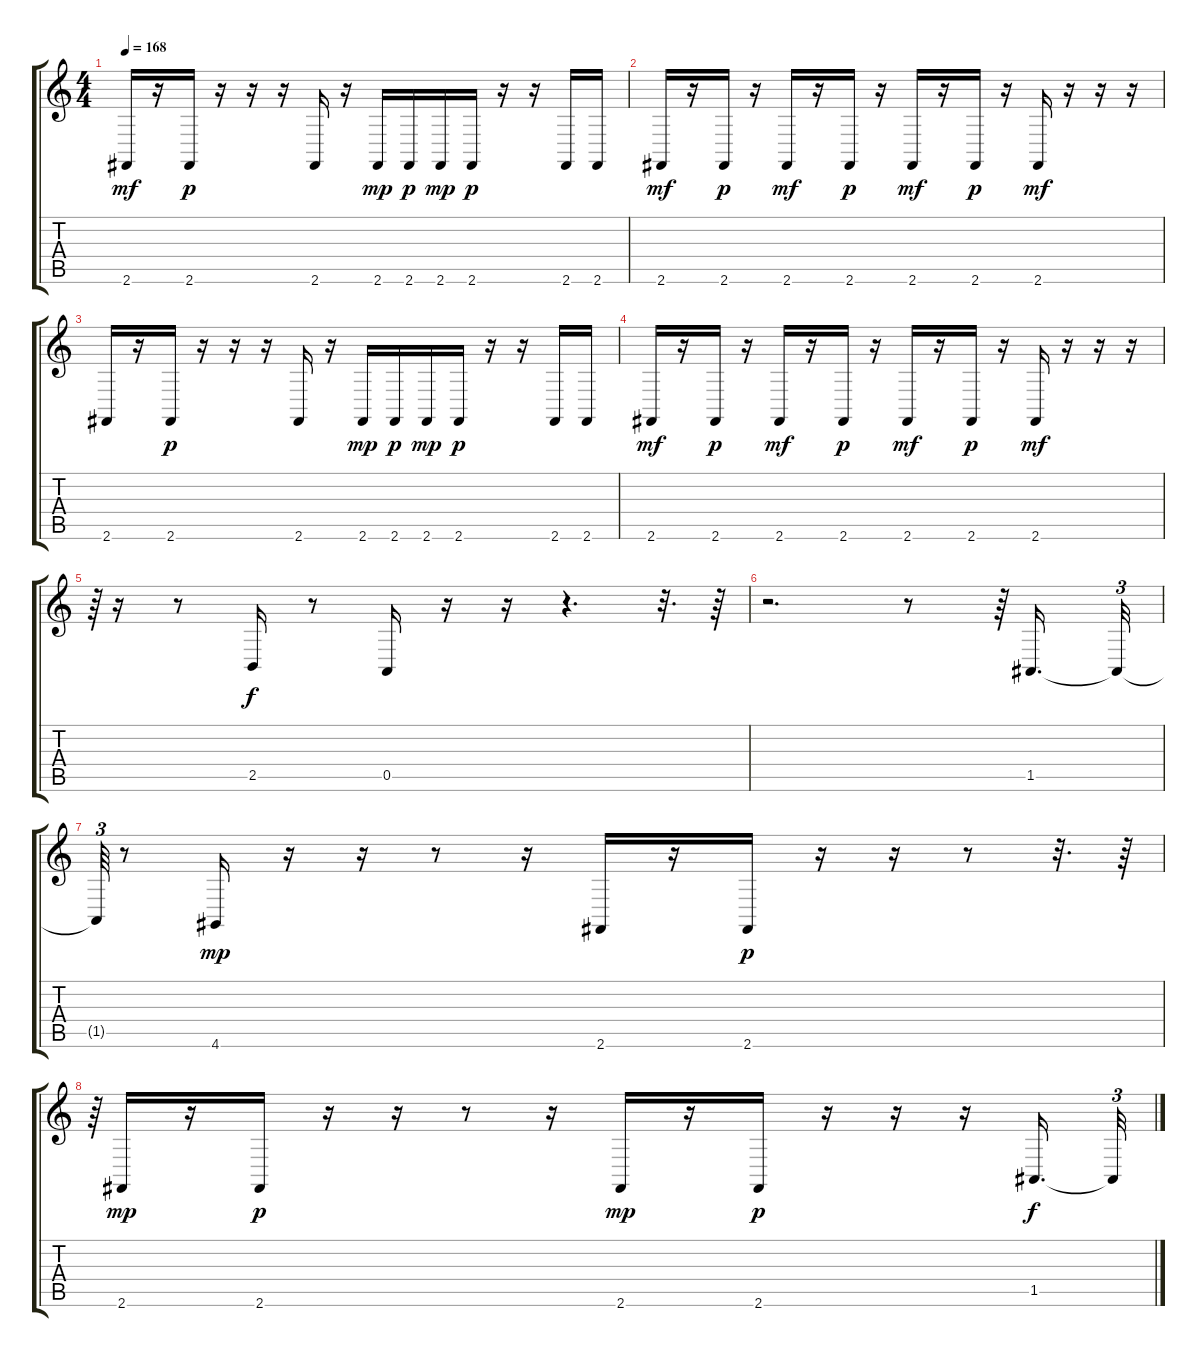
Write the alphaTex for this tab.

\track "" {instrument acousticgrandpiano}
\staff {score tabs}
\tuning (E4 B3 G3 D3 A2 E2) {hide}
\ts (4 4)
\tempo 168
\clef g2
\ks c
2.6.16{dy mf} r.16 2.6.16{dy p} r.16 r.16 r.16 2.6.16 r.16 2.6.16{dy mp} 2.6.16{dy p} 2.6.16{dy mp} 2.6.16{dy p} r.16 r.16 2.6.16 2.6.16 |
2.6.16{dy mf} r.16 2.6.16{dy p} r.16 2.6.16{dy mf} r.16 2.6.16{dy p} r.16 2.6.16{dy mf} r.16 2.6.16{dy p} r.16 2.6.16{dy mf} r.16 r.16 r.16 |
2.6.16 r.16 2.6.16{dy p} r.16 r.16 r.16 2.6.16 r.16 2.6.16{dy mp} 2.6.16{dy p} 2.6.16{dy mp} 2.6.16{dy p} r.16 r.16 2.6.16 2.6.16 |
2.6.16{dy mf} r.16 2.6.16{dy p} r.16 2.6.16{dy mf} r.16 2.6.16{dy p} r.16 2.6.16{dy mf} r.16 2.6.16{dy p} r.16 2.6.16{dy mf} r.16 r.16 r.16 |
r.64{tu (3 2)} r.16 r.8 2.5.16{dy f} r.8 0.5.16 r.16 r.16 r.4{d} r.32{d} r.64 |
r.2{d} r.8 r.64{tu (3 2)} 1.5.16{d} 1.5{t}.32{tu (3 2)} |
1.5{t}.64{tu (3 2)} r.8 4.6.16{dy mp} r.16 r.16 r.8 r.16 2.6.16 r.16 2.6.16{dy p} r.16 r.16 r.8 r.32{d} r.64 |
r.64{tu (3 2)} 2.6.16{dy mp} r.16 2.6.16{dy p} r.16 r.16 r.8 r.16 2.6.16{dy mp} r.16 2.6.16{dy p} r.16 r.16 r.16 1.5.16{d dy f} 1.5{t}.32{tu (3 2)}
